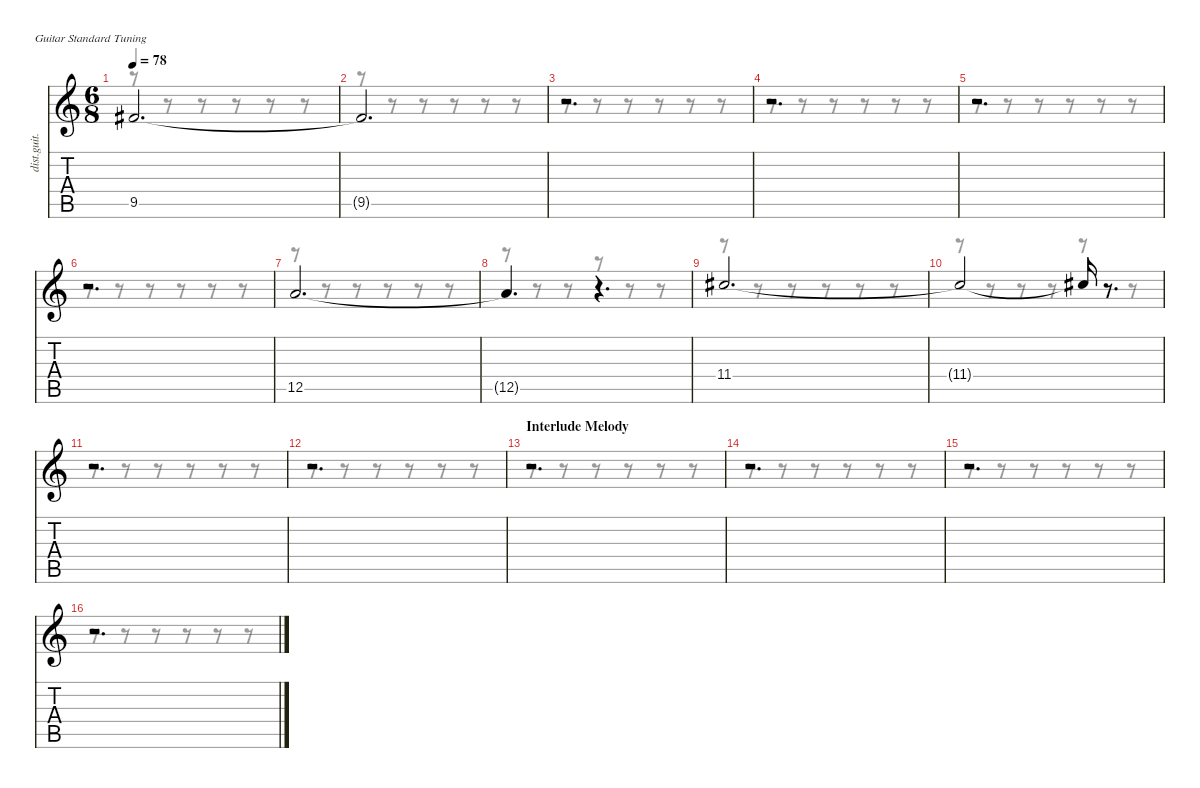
\defaultSystemsLayout 4
\hideDynamics
\bracketExtendMode nobrackets
\track ("Harmony Guitar" "dist.guit.") {instrument distortionguitar}
\staff {score tabs}
\tuning (E4 B3 G3 D3 A2 E2)
\voice
\ts (6 8)
\tempo 78
\clef g2
\ks c
9.5{acc #}.2{d dy f beam Up} |
9.5{t acc #}.2{d beam Up} |
r.2{d beam Up} |
r.2{d beam Up} |
r.2{d beam Up} |
r.2{d beam Up} |
12.5.2{d beam Up} |
12.5{t}.4{d beam Up} r.4{d beam Up} |
11.4{acc #}.2{d beam Up} |
11.4{t acc #}.2{beam Up} 11.4{t acc #}.16{beam Up} r.8{d beam Up} |
r.2{d beam Up} |
r.2{d beam Up} |
\section ("" "Interlude Melody")
r.2{d beam Up} |
r.2{d beam Up} |
r.2{d beam Up} |
r.2{d beam Up}
\voice
\clef g2
\ottava regular
\simile none
\ks c
r.8{dy mf beam Down} r.8{beam Down} r.8{beam Down} r.8{beam Down} r.8{beam Down} r.8{beam Down} |
r.8{beam Down} r.8{beam Down} r.8{beam Down} r.8{beam Down} r.8{beam Down} r.8{beam Down} |
r.8{beam Down} r.8{beam Down} r.8{beam Down} r.8{beam Down} r.8{beam Down} r.8{beam Down} |
r.8{beam Down} r.8{beam Down} r.8{beam Down} r.8{beam Down} r.8{beam Down} r.8{beam Down} |
r.8{beam Down} r.8{beam Down} r.8{beam Down} r.8{beam Down} r.8{beam Down} r.8{beam Down} |
r.8{beam Down} r.8{beam Down} r.8{beam Down} r.8{beam Down} r.8{beam Down} r.8{beam Down} |
r.8{beam Down} r.8{beam Down} r.8{beam Down} r.8{beam Down} r.8{beam Down} r.8{beam Down} |
r.8{beam Down} r.8{beam Down} r.8{beam Down} r.8{beam Down} r.8{beam Down} r.8{beam Down} |
r.8{beam Down} r.8{beam Down} r.8{beam Down} r.8{beam Down} r.8{beam Down} r.8{beam Down} |
r.8{beam Down} r.8{beam Down} r.8{beam Down} r.8{beam Down} r.8{beam Down} r.8{beam Down} |
r.8{beam Down} r.8{beam Down} r.8{beam Down} r.8{beam Down} r.8{beam Down} r.8{beam Down} |
r.8{beam Down} r.8{beam Down} r.8{beam Down} r.8{beam Down} r.8{beam Down} r.8{beam Down} |
r.8{beam Down} r.8{beam Down} r.8{beam Down} r.8{beam Down} r.8{beam Down} r.8{beam Down} |
r.8{beam Down} r.8{beam Down} r.8{beam Down} r.8{beam Down} r.8{beam Down} r.8{beam Down} |
r.8{beam Down} r.8{beam Down} r.8{beam Down} r.8{beam Down} r.8{beam Down} r.8{beam Down} |
r.8{beam Down} r.8{beam Down} r.8{beam Down} r.8{beam Down} r.8{beam Down} r.8{beam Down}
